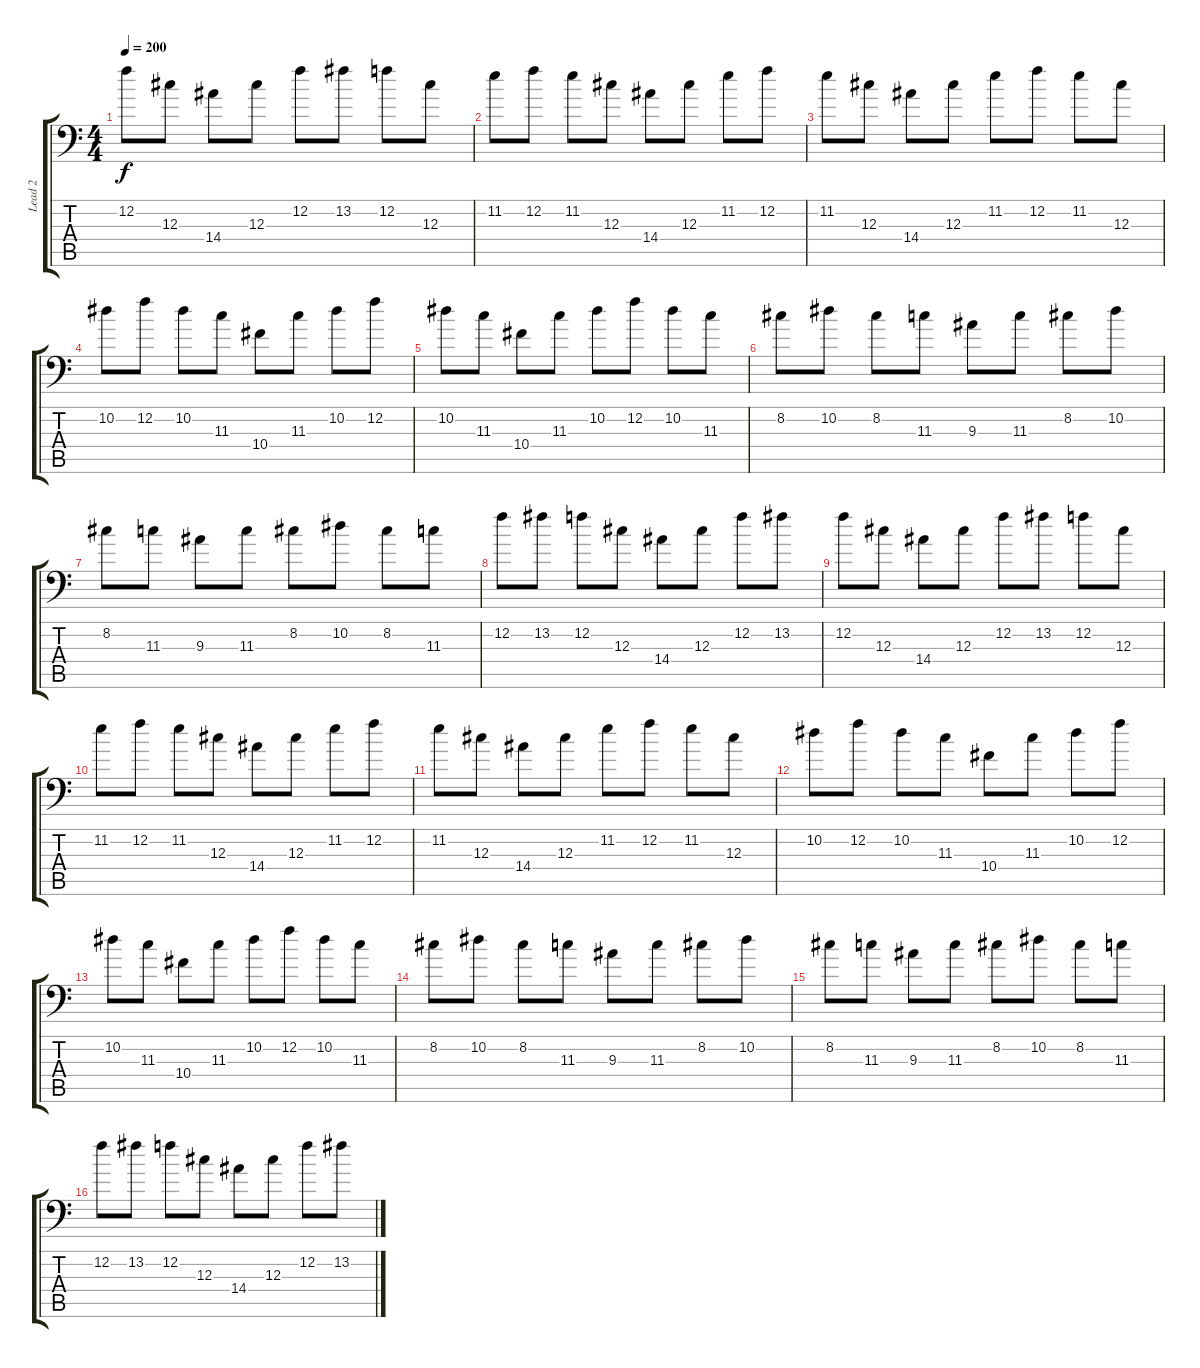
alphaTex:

\track ("Lead 2" "Lead 2") {instrument overdrivenguitar}
\staff {score tabs}
\tuning (Bb3 F3 Db3 Ab2 Eb2 Bb1) {hide}
\ts (4 4)
\tempo 200
\clef f4
\ks c
12.2.8{dy f} 12.3.8 14.4.8 12.3.8 12.2.8 13.2.8 12.2.8 12.3.8 |
11.2.8 12.2.8 11.2.8 12.3.8 14.4.8 12.3.8 11.2.8 12.2.8 |
11.2.8 12.3.8 14.4.8 12.3.8 11.2.8 12.2.8 11.2.8 12.3.8 |
10.2.8 12.2.8 10.2.8 11.3.8 10.4.8 11.3.8 10.2.8 12.2.8 |
10.2.8 11.3.8 10.4.8 11.3.8 10.2.8 12.2.8 10.2.8 11.3.8 |
8.2.8 10.2.8 8.2.8 11.3.8 9.3.8 11.3.8 8.2.8 10.2.8 |
8.2.8 11.3.8 9.3.8 11.3.8 8.2.8 10.2.8 8.2.8 11.3.8 |
12.2.8 13.2.8 12.2.8 12.3.8 14.4.8 12.3.8 12.2.8 13.2.8 |
12.2.8 12.3.8 14.4.8 12.3.8 12.2.8 13.2.8 12.2.8 12.3.8 |
11.2.8 12.2.8 11.2.8 12.3.8 14.4.8 12.3.8 11.2.8 12.2.8 |
11.2.8 12.3.8 14.4.8 12.3.8 11.2.8 12.2.8 11.2.8 12.3.8 |
10.2.8 12.2.8 10.2.8 11.3.8 10.4.8 11.3.8 10.2.8 12.2.8 |
10.2.8 11.3.8 10.4.8 11.3.8 10.2.8 12.2.8 10.2.8 11.3.8 |
8.2.8 10.2.8 8.2.8 11.3.8 9.3.8 11.3.8 8.2.8 10.2.8 |
8.2.8 11.3.8 9.3.8 11.3.8 8.2.8 10.2.8 8.2.8 11.3.8 |
12.2.8 13.2.8 12.2.8 12.3.8 14.4.8 12.3.8 12.2.8 13.2.8
